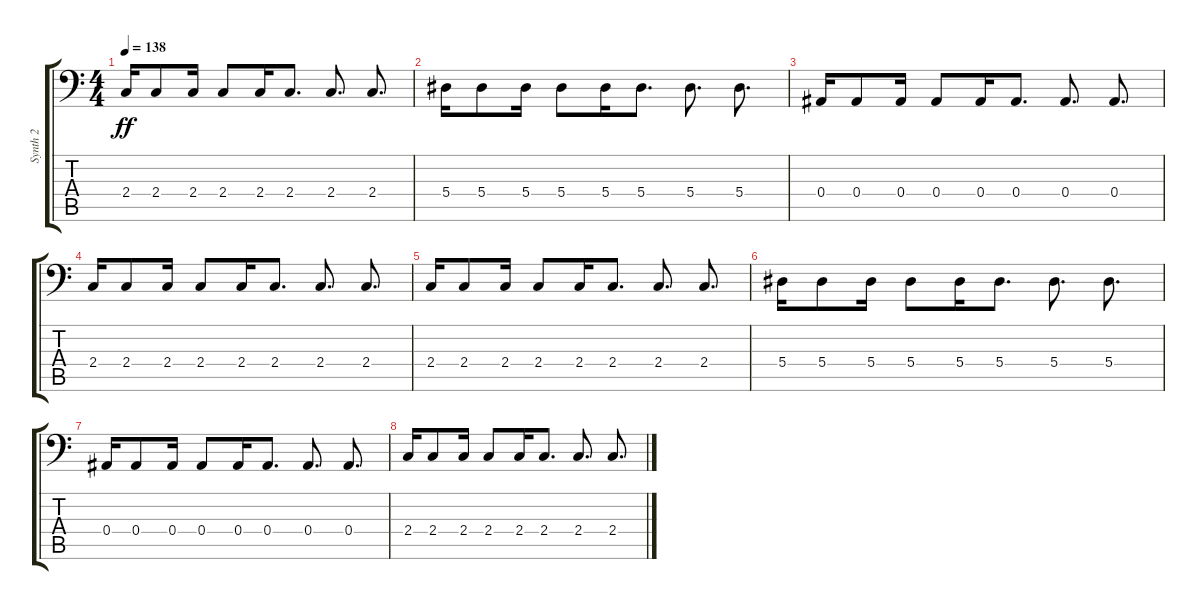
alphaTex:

\track ("Synth 2" "Synth 2") {instrument lead5charang}
\staff {score tabs}
\tuning (C4 G3 Eb3 Bb2 F2 Bb1) {hide}
\ts (4 4)
\tempo 138
\clef f4
\ks c
2.4.16{dy ff} 2.4.8 2.4.16 2.4.8 2.4.16 2.4.8{d} 2.4.8{d} 2.4.8{d} |
5.4.16 5.4.8 5.4.16 5.4.8 5.4.16 5.4.8{d} 5.4.8{d} 5.4.8{d} |
0.4.16 0.4.8 0.4.16 0.4.8 0.4.16 0.4.8{d} 0.4.8{d} 0.4.8{d} |
2.4.16 2.4.8 2.4.16 2.4.8 2.4.16 2.4.8{d} 2.4.8{d} 2.4.8{d} |
2.4.16 2.4.8 2.4.16 2.4.8 2.4.16 2.4.8{d} 2.4.8{d} 2.4.8{d} |
5.4.16 5.4.8 5.4.16 5.4.8 5.4.16 5.4.8{d} 5.4.8{d} 5.4.8{d} |
0.4.16 0.4.8 0.4.16 0.4.8 0.4.16 0.4.8{d} 0.4.8{d} 0.4.8{d} |
2.4.16 2.4.8 2.4.16 2.4.8 2.4.16 2.4.8{d} 2.4.8{d} 2.4.8{d}
